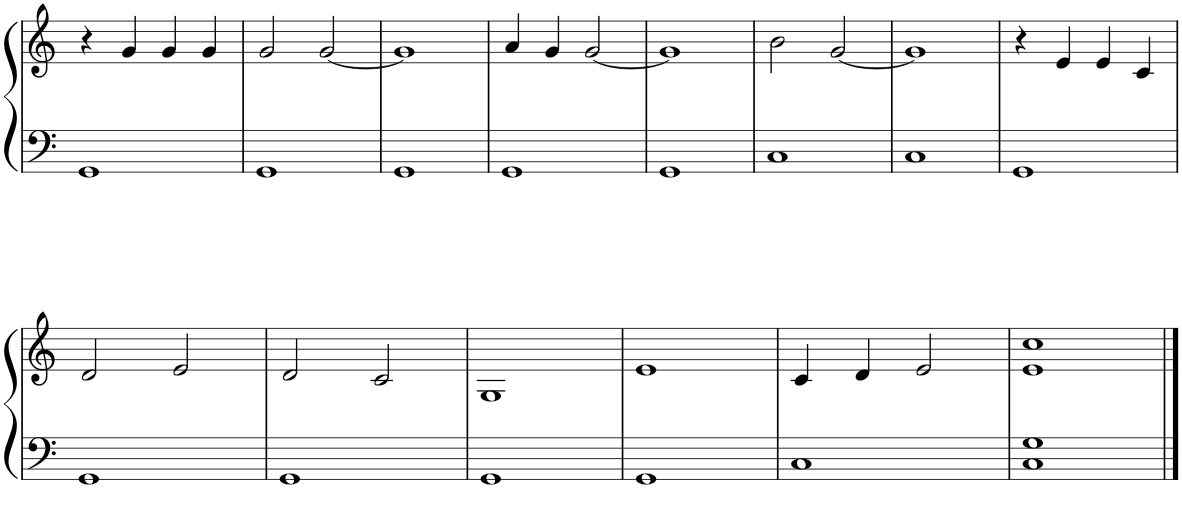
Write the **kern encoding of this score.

**kern	**kern
*part1	*part1
*staff2	*staff1
*I"Piano	*
*I'Pno	*
!!LO:PB:g=z
*clefF4	*clefG2
*k[]	*k[]
*M4/4	*M4/4
=42	=42
1GG	4r
.	4g/
.	4g/
.	4g/
=43	=43
1GG	2g/
.	[2g/
=44	=44
1GG	1g]
=45	=45
1GG	4a/
.	4g/
.	[2g/
=46	=46
1GG	1g]
=47	=47
1C	2b\
.	[2g/
=48	=48
1C	1g]
=49	=49
1GG	4r
.	4e/
.	4e/
.	4c/
!!LO:LB:g=z
=50	=50
1GG	2d/
.	2e/
=51	=51
1GG	2d/
.	2c/
=52	=52
1GG	1G
=53	=53
1GG	1e
=54	=54
1C	4c/
.	4d/
.	2e/
=55	=55
1C 1G	1e 1cc
==	==
*-	*-
